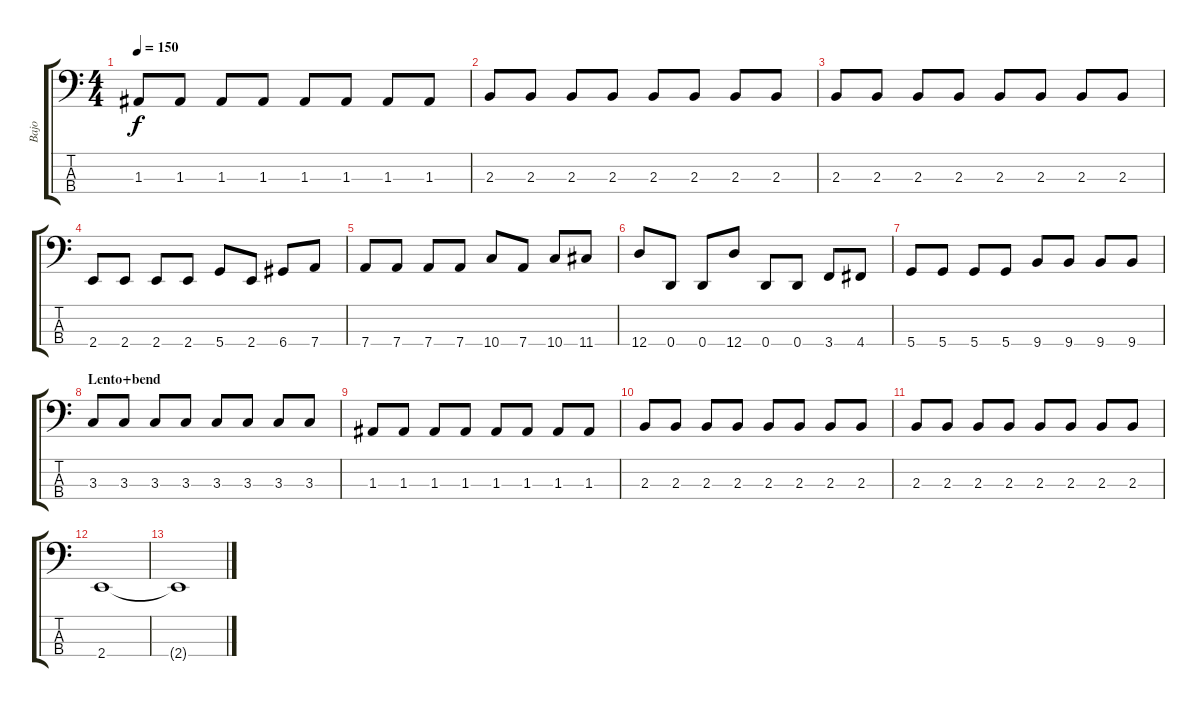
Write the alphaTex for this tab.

\track ("Bajo" "Bajo") {instrument fretlessbass}
\staff {score tabs}
\tuning (G2 D2 A1 D1) {hide}
\ts (4 4)
\tempo 150
\clef f4
\ks c
1.3.8{dy f} 1.3.8 1.3.8 1.3.8 1.3.8 1.3.8 1.3.8 1.3.8 |
2.3.8 2.3.8 2.3.8 2.3.8 2.3.8 2.3.8 2.3.8 2.3.8 |
2.3.8 2.3.8 2.3.8 2.3.8 2.3.8 2.3.8 2.3.8 2.3.8 |
2.4.8 2.4.8 2.4.8 2.4.8 5.4.8 2.4.8 6.4.8 7.4.8 |
7.4.8 7.4.8 7.4.8 7.4.8 10.4.8 7.4.8 10.4.8 11.4.8 |
12.4.8 0.4.8 0.4.8 12.4.8 0.4.8 0.4.8 3.4.8 4.4.8 |
5.4.8 5.4.8 5.4.8 5.4.8 9.4.8 9.4.8 9.4.8 9.4.8 |
\section ("" "Lento+bend")
3.3.8 3.3.8 3.3.8 3.3.8 3.3.8 3.3.8 3.3.8 3.3.8 |
1.3.8 1.3.8 1.3.8 1.3.8 1.3.8 1.3.8 1.3.8 1.3.8 |
2.3.8 2.3.8 2.3.8 2.3.8 2.3.8 2.3.8 2.3.8 2.3.8 |
2.3.8 2.3.8 2.3.8 2.3.8 2.3.8 2.3.8 2.3.8 2.3.8 |
2.4.1 |
2.4{t}.1
